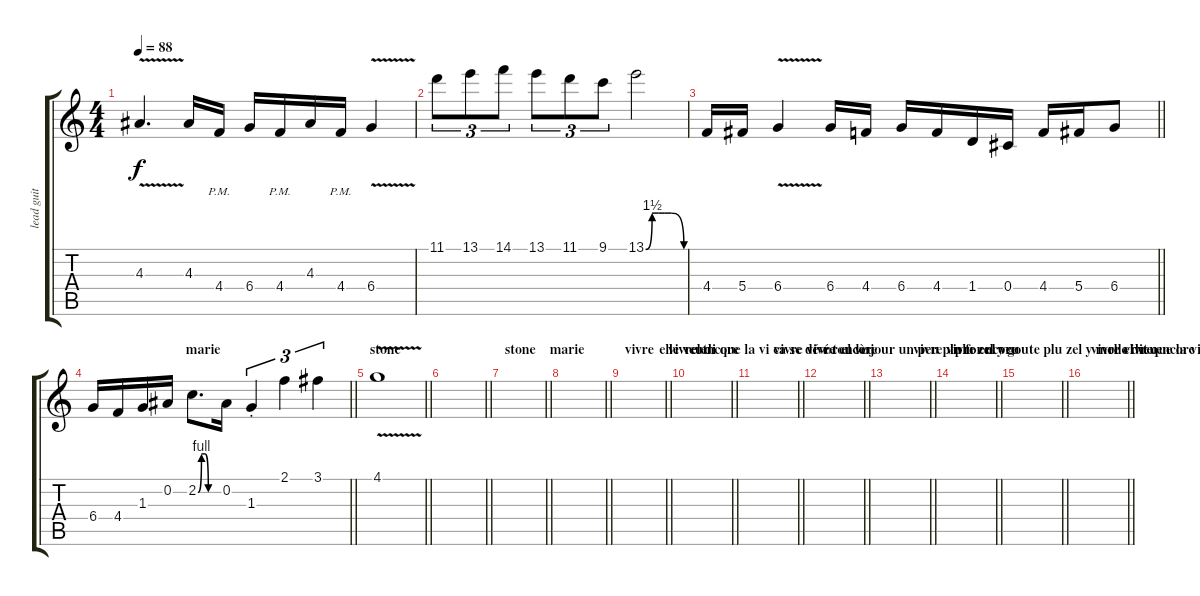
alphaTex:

\track ("lead guit" "lead guit") {instrument overdrivenguitar}
\staff {score tabs}
\tuning (Eb4 Bb3 Gb3 Db3 Ab2 Eb2) {hide}
\ts (4 4)
\tempo 88
\clef g2
\ks c
4.3{v}.4{d dy f} 4.3.16 4.4{pm}.16 6.4.16 4.4{pm}.16 4.3.16 4.4{pm}.16 6.4{v}.4 |
11.1.8{tu (3 2)} 13.1.8{tu (3 2)} 14.1.8{tu (3 2)} 13.1.8{tu (3 2)} 11.1.8{tu (3 2)} 9.1.8{tu (3 2)} 13.1{be (custom 0 0 10 6 20 6 30 6 40 6 60 0)}.2 |
\barLineRight lightlight
4.4.16 5.4.16 6.4{v}.4 6.4.16 4.4.16 6.4.16 4.4.16 1.4.16 0.4.16 4.4.16 5.4.16 6.4.8 |
\section ("" "                            marie ")
\barLineRight lightlight
6.4.16 4.4.16 1.3.16 0.2.16 2.2{be (custom 0 0 10 4 20 4 30 0 60 0)}.8{d} 0.2.16 1.3{st}.4{tu (3 2)} 2.1.4{tu (3 2)} 3.1.4{tu (3 2)} |
\section ("" "stone")
\barLineRight lightlight
4.1{v}.1 |
\section ("" "                              marie")
\barLineRight lightlight
|
\section ("" "stone")
\barLineRight lightlight
|
\section ("" "                           elle veut")
\barLineRight lightlight
|
\section ("" "vivre    vivre encore")
\barLineRight lightlight
|
\section ("" "el di que la vi ca se dévor el veu")
\barLineRight lightlight
|
\section ("" "     vivre vivre encore")
\barLineRight lightlight
|
\section ("" "é tou lè jour un peu plu for el veu")
\barLineRight lightlight
|
\section ("" "       vivre vivre encore")
\barLineRight lightlight
|
\section ("" "plu zel y goute plu zel y mor el veu")
\barLineRight lightlight
|
\section ("" "                    vivre vivre encore")
\barLineRight lightlight
|
\section ("" "      elle dit que la vie ca s'évapore")
\barLineRight lightlight
